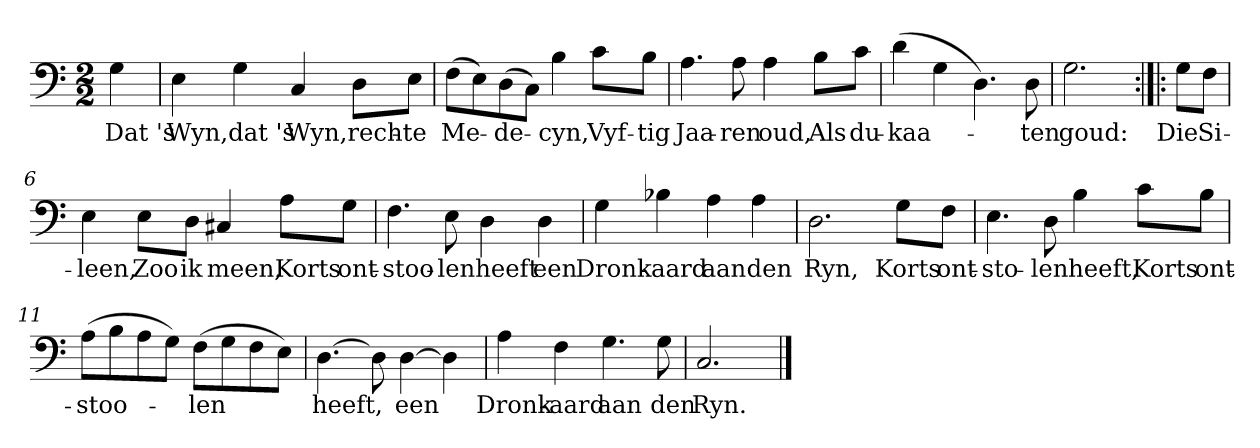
**kern	**text
*part1	*part1
*staff1	*staff1
*clefF4	*
*k[]	*
*C:	*
*M2/2	*
*MM120	*
=	=
4G	Dat 's
=1	=1
4E	Wyn,
4G	dat 's
4C	Wyn,
8D\L	rech-
8E\J	-te
=2	=2
(8F\L	Me-
8E\)	.
(8D\	-de-
8C\J)	.
4B	-cyn,
8c\L	Vyf-
8B\J	-tig
=3	=3
4.A	Jaa-
8A	-ren
4A	oud,
8B\L	Als
8c\J	du-
=4	=4
(4d	-kaa-
4G	.
4.D)	.
8D	-ten
=5	=5
2.G	goud:
=:|!|:	=:|!|:
8G\L	Die
8F\J	Si-
=6	=6
4E	-leen,
8E\L	Zoo
8D\J	ik
4C#X	meen,
8A\L	Korts
8G\J	ont-
=7	=7
4.F	-stoo-
8E	-len
4D	heeft
4D	een
=8	=8
4G	Dronk-
4B-X	-aard
4A	aan
4A	den
=9	=9
2.D	Ryn,
8G\L	Korts
8F\J	ont-
=10	=10
4.E	-sto-
8D	-len
4B	heeft,
8c\L	Korts
8B\J	ont-
=11	=11
(8A\L	-stoo-
8B\	.
8A\	.
8G\J)	.
(8F\L	-len
8G\	.
8F\	.
8E\J)	.
=12	=12
[4.D	heeft,
8D]	.
[4D	een
4D]	.
=13	=13
4A	Dronk-
4F	-aard
4.G	aan
8G	den
=14	=14
2.C	Ryn.
==	==
*-	*-
